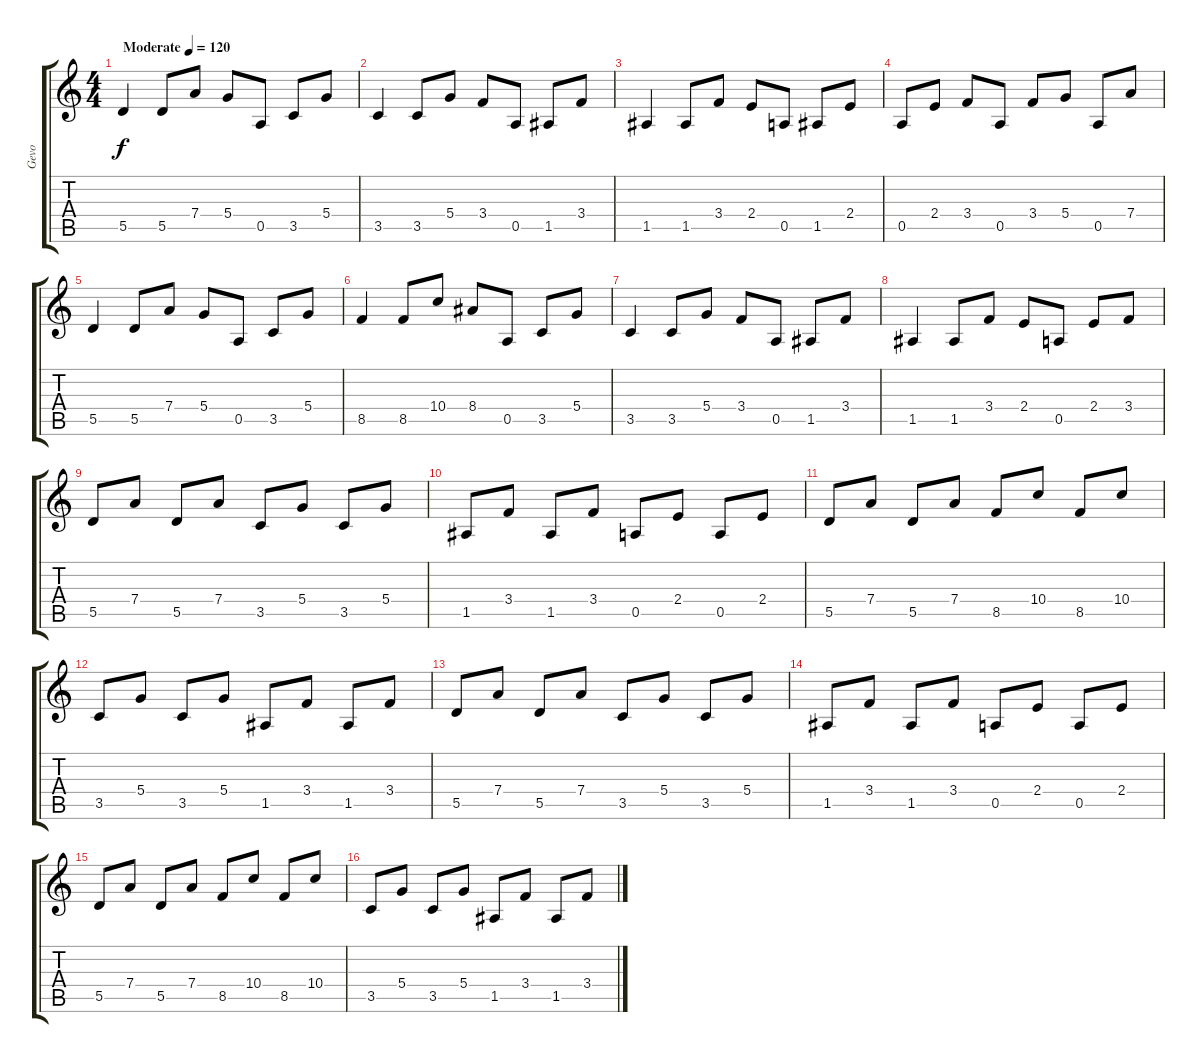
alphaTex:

\track ("Gevo" "Gevo") {instrument electricbassfinger}
\staff {score tabs}
\tuning (E4 B3 G3 D3 A2 E2) {hide}
\ts (4 4)
\tempo (120 "Moderate")
\clef g2
\ks c
5.5.4{dy f instrument electricbassfinger} 5.5.8 7.4.8 5.4.8 0.5.8 3.5.8 5.4.8 |
3.5.4 3.5.8 5.4.8 3.4.8 0.5.8 1.5.8 3.4.8 |
1.5.4 1.5.8 3.4.8 2.4.8 0.5.8 1.5.8 2.4.8 |
0.5.8 2.4.8 3.4.8 0.5.8 3.4.8 5.4.8 0.5.8 7.4.8 |
5.5.4 5.5.8 7.4.8 5.4.8 0.5.8 3.5.8 5.4.8 |
8.5.4 8.5.8 10.4.8 8.4.8 0.5.8 3.5.8 5.4.8 |
3.5.4 3.5.8 5.4.8 3.4.8 0.5.8 1.5.8 3.4.8 |
1.5.4 1.5.8 3.4.8 2.4.8 0.5.8 2.4.8 3.4.8 |
5.5.8 7.4.8 5.5.8 7.4.8 3.5.8 5.4.8 3.5.8 5.4.8 |
1.5.8 3.4.8 1.5.8 3.4.8 0.5.8 2.4.8 0.5.8 2.4.8 |
5.5.8 7.4.8 5.5.8 7.4.8 8.5.8 10.4.8 8.5.8 10.4.8 |
3.5.8 5.4.8 3.5.8 5.4.8 1.5.8 3.4.8 1.5.8 3.4.8 |
5.5.8 7.4.8 5.5.8 7.4.8 3.5.8 5.4.8 3.5.8 5.4.8 |
1.5.8 3.4.8 1.5.8 3.4.8 0.5.8 2.4.8 0.5.8 2.4.8 |
5.5.8 7.4.8 5.5.8 7.4.8 8.5.8 10.4.8 8.5.8 10.4.8 |
3.5.8 5.4.8 3.5.8 5.4.8 1.5.8 3.4.8 1.5.8 3.4.8
